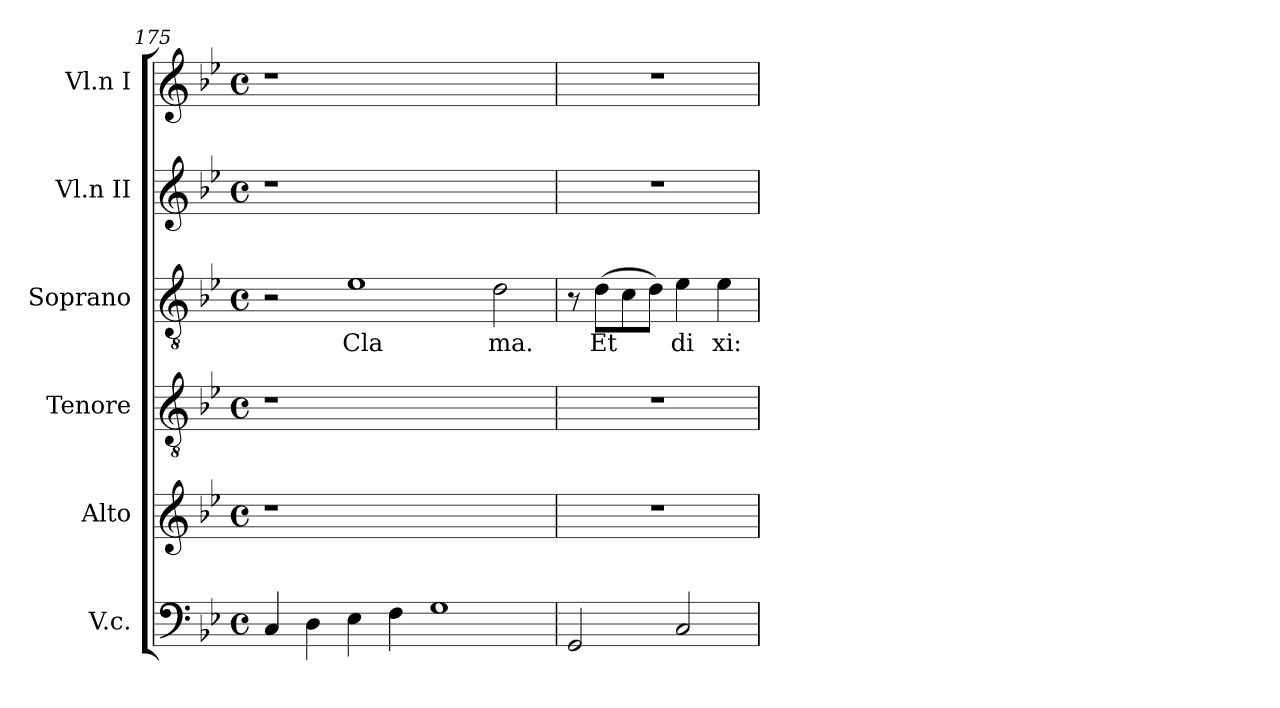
**kern	**kern	**kern	**kern	**text	**kern	**kern
*part6	*part5	*part4	*part3	*part3	*part2	*part1
*staff6	*staff5	*staff4	*staff3	*staff3	*staff2	*staff1
*I"V.c.	*I"Alto	*I"Tenore	*I"Soprano	*	*I"Vl.n II	*I"Vl.n I
*I'V.c.	*I'Alto	*I'Tenore	*I'Soprano	*	*I'Vl.n II	*I'Vl.n I
*clefF4	*clefG2	*clefGv2	*clefGv2	*	*clefG2	*clefG2
*k[b-e-]	*k[b-e-]	*k[b-e-]	*k[b-e-]	*	*k[b-e-]	*k[b-e-]
*B-:	*B-:	*B-:	*B-:	*	*B-:	*B-:
*M4/4	*M4/4	*M4/4	*M4/4	*	*M4/4	*M4/4
*met(c)	*met(c)	*met(c)	*met(c)	*	*met(c)	*met(c)
=175	=175	=175	=175	=175	=175	=175
4C/	1r	1r	2r	.	1r	1r
4D\	.	.	.	.	.	.
!	!	!	!	!LO:LY:b	!	!
4E-\	.	.	1e-	Cla	.	.
4F\	.	.	.	.	.	.
1G	1ryy	1ryy	.	.	1ryy	1ryy
!	!	!	!	!LO:LY:b	!	!
.	.	.	2d\	ma.	.	.
=176	=176	=176	=176	=176	=176	=176
2GG/	1r	1r	8r	.	1r	1r
!	!	!	!	!LO:LY:b	!	!
.	.	.	(>8d\L	Et	.	.
.	.	.	8c\	.	.	.
.	.	.	8d\J)	.	.	.
!	!	!	!	!LO:LY:b	!	!
2C/	.	.	4e-\	di	.	.
!	!	!	!	!LO:LY:b	!	!
.	.	.	4e-\	xi:	.	.
=	=	=	=	=	=	=
*-	*-	*-	*-	*-	*-	*-
